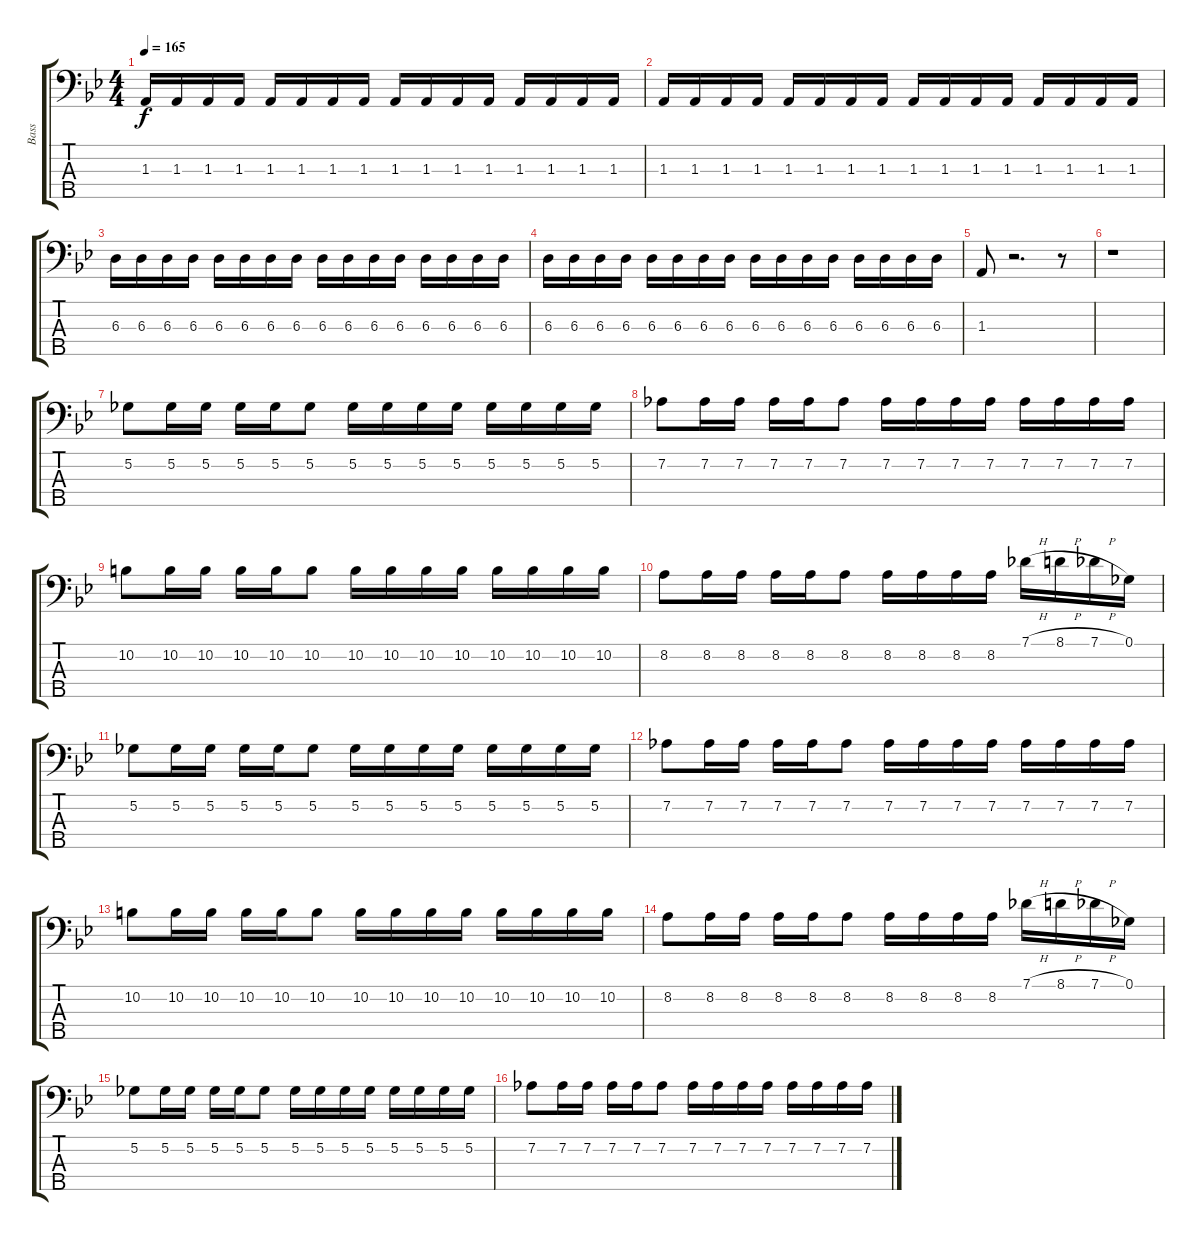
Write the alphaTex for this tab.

\track ("Bass" "Bass") {instrument electricbassfinger}
\staff {score tabs}
\tuning (Gb2 Db2 Ab1 Eb1 Bb0) {hide}
\ts (4 4)
\tempo 165
\clef f4
\ks bb
1.3.16{dy f} 1.3.16 1.3.16 1.3.16 1.3.16 1.3.16 1.3.16 1.3.16 1.3.16 1.3.16 1.3.16 1.3.16 1.3.16 1.3.16 1.3.16 1.3.16 |
1.3.16 1.3.16 1.3.16 1.3.16 1.3.16 1.3.16 1.3.16 1.3.16 1.3.16 1.3.16 1.3.16 1.3.16 1.3.16 1.3.16 1.3.16 1.3.16 |
6.3.16 6.3.16 6.3.16 6.3.16 6.3.16 6.3.16 6.3.16 6.3.16 6.3.16 6.3.16 6.3.16 6.3.16 6.3.16 6.3.16 6.3.16 6.3.16 |
6.3.16 6.3.16 6.3.16 6.3.16 6.3.16 6.3.16 6.3.16 6.3.16 6.3.16 6.3.16 6.3.16 6.3.16 6.3.16 6.3.16 6.3.16 6.3.16 |
1.3.8 r.2{d} r.8 |
r.1 |
5.2.8 5.2.16 5.2.16 5.2.16 5.2.16 5.2.8 5.2.16 5.2.16 5.2.16 5.2.16 5.2.16 5.2.16 5.2.16 5.2.16 |
7.2.8 7.2.16 7.2.16 7.2.16 7.2.16 7.2.8 7.2.16 7.2.16 7.2.16 7.2.16 7.2.16 7.2.16 7.2.16 7.2.16 |
10.2.8 10.2.16 10.2.16 10.2.16 10.2.16 10.2.8 10.2.16 10.2.16 10.2.16 10.2.16 10.2.16 10.2.16 10.2.16 10.2.16 |
8.2.8 8.2.16 8.2.16 8.2.16 8.2.16 8.2.8 8.2.16 8.2.16 8.2.16 8.2.16 7.1{h}.16 8.1{h}.16 7.1{h}.16 0.1.16 |
5.2.8 5.2.16 5.2.16 5.2.16 5.2.16 5.2.8 5.2.16 5.2.16 5.2.16 5.2.16 5.2.16 5.2.16 5.2.16 5.2.16 |
7.2.8 7.2.16 7.2.16 7.2.16 7.2.16 7.2.8 7.2.16 7.2.16 7.2.16 7.2.16 7.2.16 7.2.16 7.2.16 7.2.16 |
10.2.8 10.2.16 10.2.16 10.2.16 10.2.16 10.2.8 10.2.16 10.2.16 10.2.16 10.2.16 10.2.16 10.2.16 10.2.16 10.2.16 |
8.2.8 8.2.16 8.2.16 8.2.16 8.2.16 8.2.8 8.2.16 8.2.16 8.2.16 8.2.16 7.1{h}.16 8.1{h}.16 7.1{h}.16 0.1.16 |
5.2.8 5.2.16 5.2.16 5.2.16 5.2.16 5.2.8 5.2.16 5.2.16 5.2.16 5.2.16 5.2.16 5.2.16 5.2.16 5.2.16 |
7.2.8 7.2.16 7.2.16 7.2.16 7.2.16 7.2.8 7.2.16 7.2.16 7.2.16 7.2.16 7.2.16 7.2.16 7.2.16 7.2.16
